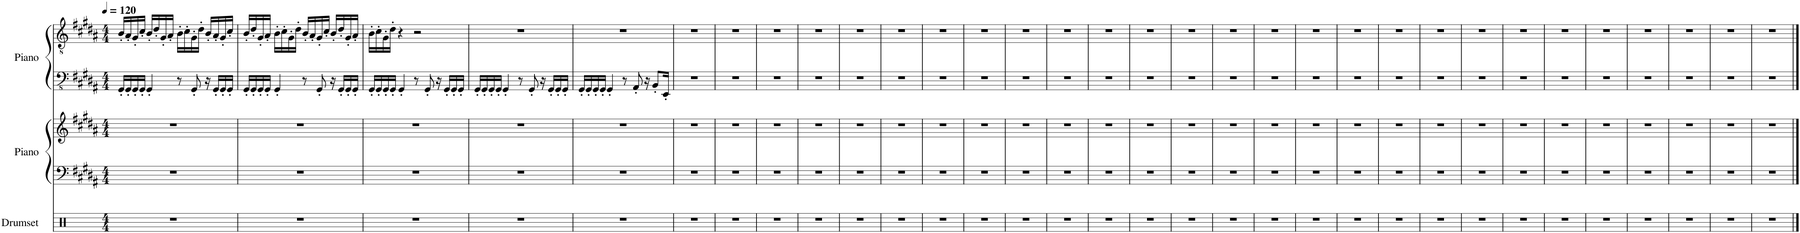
**kern	**kern	**kern	**kern	**kern
*part3	*part2	*part2	*part1	*part1
*staff5	*staff4	*staff3	*staff2	*staff1
*I"Drumset	*I"Piano	*	*I"Piano	*
*I'D. Set	*I'Pno.	*	*I'Pno.	*
*clefX	*clefF4	*clefG2	*clefFv4	*clefGv2
*k[]	*k[f#c#g#d#a#]	*k[f#c#g#d#a#]	*k[f#c#g#d#a#]	*k[f#c#g#d#a#]
*M4/4	*M4/4	*M4/4	*M4/4	*M4/4
*MM120	*MM120	*MM120	*MM120	*MM120
=1	=1	=1	=1	=1
1r	1r	1r	16GGG#'/LL	16B'/LL
.	.	.	16GGG#'/	16A#'/
.	.	.	16GGG#'/	16G#'/
.	.	.	16GGG#'/JJ	16c#'/JJ
.	.	.	4GGG#'/	16B'/LL
.	.	.	.	16d#'/
.	.	.	.	16G#'/
.	.	.	.	16A#'/JJ
.	.	.	8r	16B'\LL
.	.	.	.	16c#'\
.	.	.	8GGG#'/	16G#'\
.	.	.	.	16d#'\JJ
.	.	.	16r	16B'/LL
.	.	.	16GGG#'/LL	16A#'/
.	.	.	16GGG#'/	16G#'/
.	.	.	16GGG#'/JJ	16c#'/JJ
=2	=2	=2	=2	=2
1r	1r	1r	16GGG#'/LL	16B'/LL
.	.	.	16GGG#'/	16d#'/
.	.	.	16GGG#'/	16G#'/
.	.	.	16GGG#'/JJ	16A#'/JJ
.	.	.	4GGG#'/	16B'\LL
.	.	.	.	16c#'\
.	.	.	.	16G#'\
.	.	.	.	16d#'\JJ
.	.	.	8r	16B'/LL
.	.	.	.	16A#'/
.	.	.	8GGG#'/	16G#'/
.	.	.	.	16c#'/JJ
.	.	.	16r	16B'/LL
.	.	.	16GGG#'/LL	16d#'/
.	.	.	16GGG#'/	16G#'/
.	.	.	16GGG#'/JJ	16A#'/JJ
=3	=3	=3	=3	=3
1r	1r	1r	16GGG#'/LL	16B'\LL
.	.	.	16GGG#'/	16c#'\
.	.	.	16GGG#'/	16G#'\
.	.	.	16GGG#'/JJ	16d#'\JJ
.	.	.	4GGG#'/	4r
.	.	.	8r	2r
.	.	.	8GGG#'/	.
.	.	.	16r	.
.	.	.	16GGG#'/LL	.
.	.	.	16GGG#'/	.
.	.	.	16GGG#'/JJ	.
=4	=4	=4	=4	=4
1r	1r	1r	16GGG#'/LL	1r
.	.	.	16GGG#'/	.
.	.	.	16GGG#'/	.
.	.	.	16GGG#'/JJ	.
.	.	.	4GGG#'/	.
.	.	.	8r	.
.	.	.	8GGG#'/	.
.	.	.	16r	.
.	.	.	16GGG#'/LL	.
.	.	.	16GGG#'/	.
.	.	.	16GGG#'/JJ	.
=5	=5	=5	=5	=5
1r	1r	1r	16GGG#'/LL	1r
.	.	.	16GGG#'/	.
.	.	.	16GGG#'/	.
.	.	.	16GGG#'/JJ	.
.	.	.	4GGG#'/	.
.	.	.	8r	.
.	.	.	8AAA#'/	.
.	.	.	16r	.
.	.	.	8BBB'/L	.
.	.	.	16EEE'/Jk	.
=6	=6	=6	=6	=6
1r	1r	1r	1r	1r
=7	=7	=7	=7	=7
1r	1r	1r	1r	1r
=8	=8	=8	=8	=8
1r	1r	1r	1r	1r
=9	=9	=9	=9	=9
1r	1r	1r	1r	1r
=10	=10	=10	=10	=10
1r	1r	1r	1r	1r
=11	=11	=11	=11	=11
1r	1r	1r	1r	1r
=12	=12	=12	=12	=12
1r	1r	1r	1r	1r
=13	=13	=13	=13	=13
1r	1r	1r	1r	1r
=14	=14	=14	=14	=14
1r	1r	1r	1r	1r
=15	=15	=15	=15	=15
1r	1r	1r	1r	1r
=16	=16	=16	=16	=16
1r	1r	1r	1r	1r
=17	=17	=17	=17	=17
1r	1r	1r	1r	1r
=18	=18	=18	=18	=18
1r	1r	1r	1r	1r
=19	=19	=19	=19	=19
1r	1r	1r	1r	1r
=20	=20	=20	=20	=20
1r	1r	1r	1r	1r
=21	=21	=21	=21	=21
1r	1r	1r	1r	1r
=22	=22	=22	=22	=22
1r	1r	1r	1r	1r
=23	=23	=23	=23	=23
1r	1r	1r	1r	1r
=24	=24	=24	=24	=24
1r	1r	1r	1r	1r
=25	=25	=25	=25	=25
1r	1r	1r	1r	1r
=26	=26	=26	=26	=26
1r	1r	1r	1r	1r
=27	=27	=27	=27	=27
1r	1r	1r	1r	1r
=28	=28	=28	=28	=28
1r	1r	1r	1r	1r
=29	=29	=29	=29	=29
1r	1r	1r	1r	1r
=30	=30	=30	=30	=30
1r	1r	1r	1r	1r
=31	=31	=31	=31	=31
1r	1r	1r	1r	1r
=32	=32	=32	=32	=32
1r	1r	1r	1r	1r
==	==	==	==	==
*-	*-	*-	*-	*-
